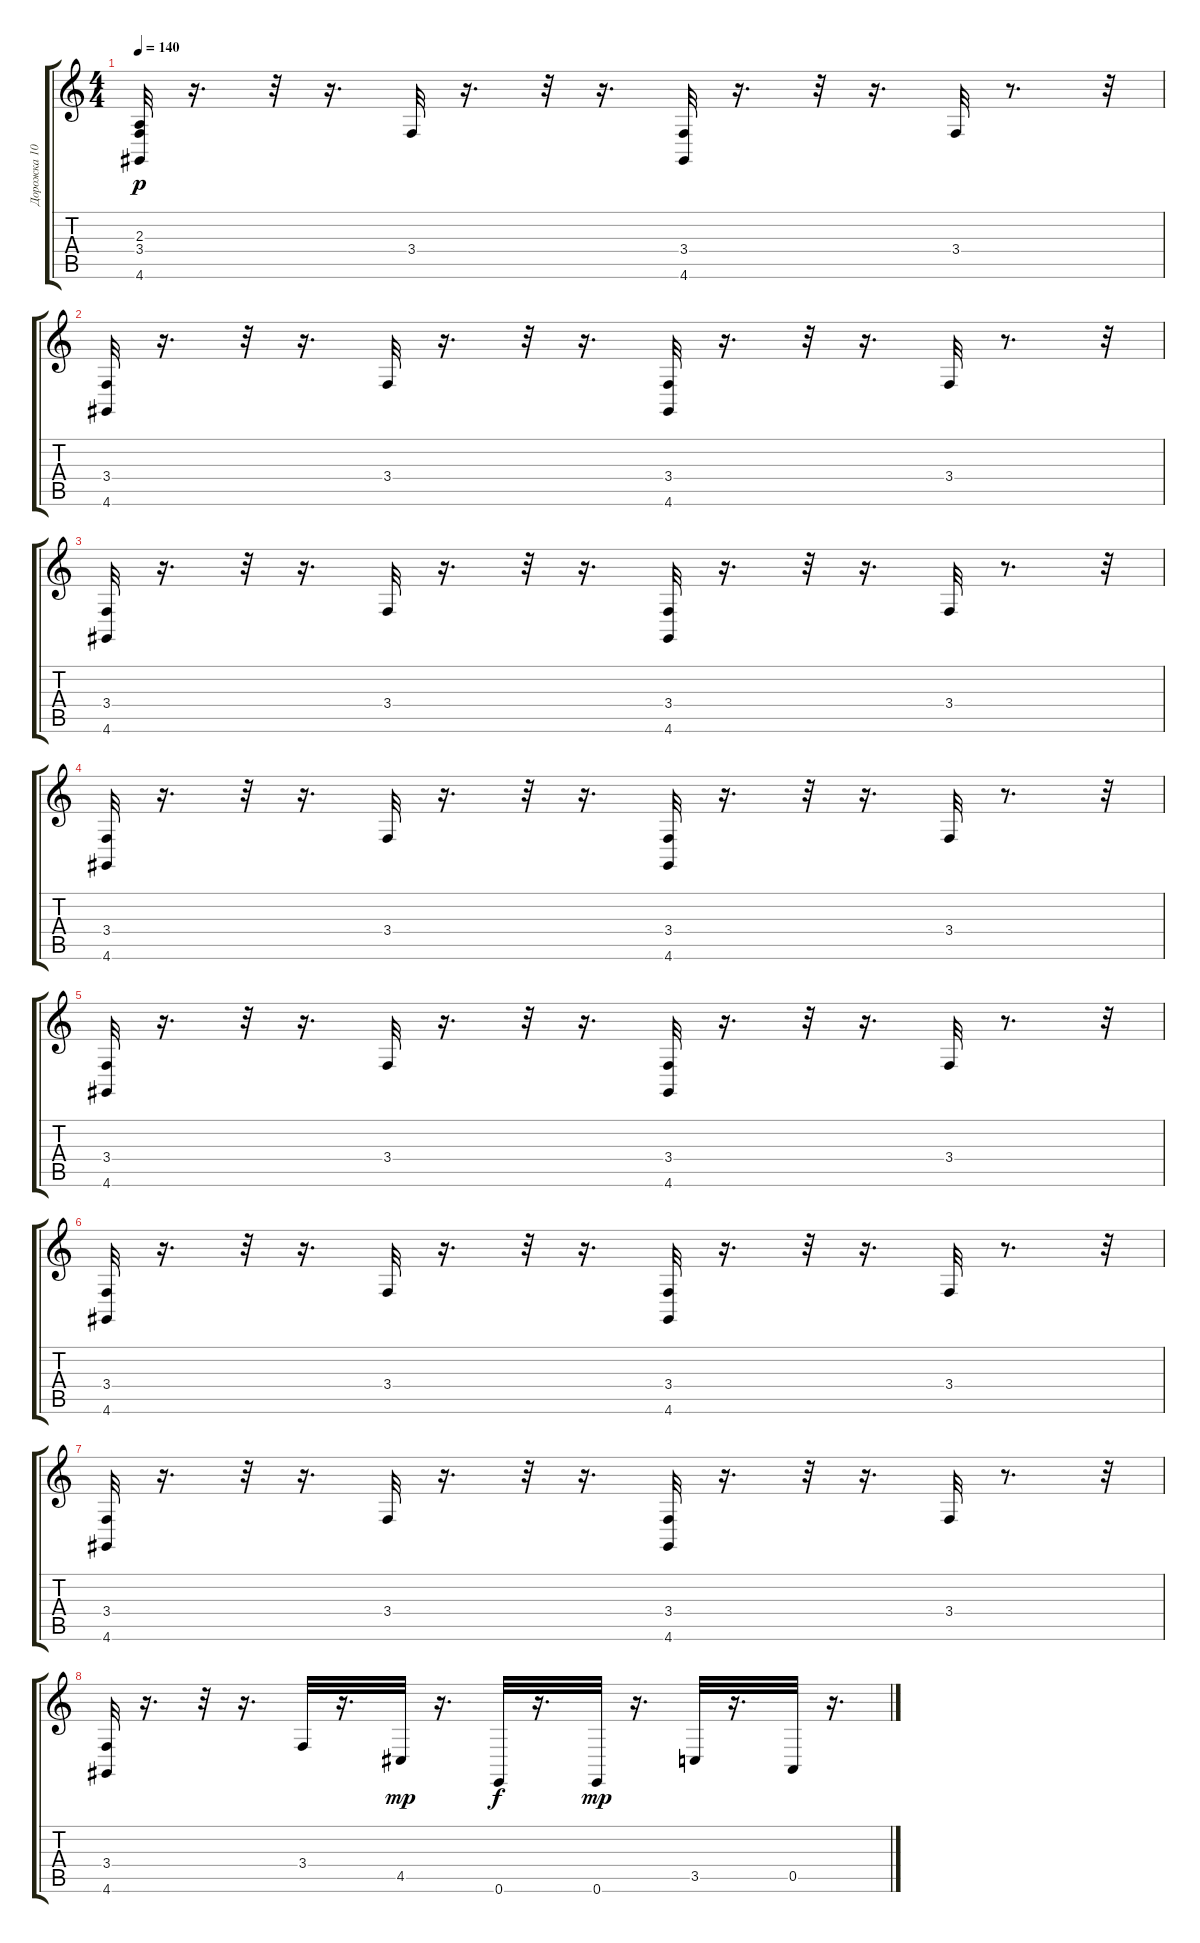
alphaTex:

\track ("Дорожка 10" "Дорожка 10") {instrument lead1square}
\staff {score tabs}
\tuning (E4 B3 G3 D3 A2 E2) {hide}
\ts (4 4)
\tempo 140
\clef g2
\ks c
(2.3 3.4 4.6).32{dy p} r.16{d} r.32 r.16{d} 3.4.32 r.16{d} r.32 r.16{d} (3.4 4.6).32 r.16{d} r.32 r.16{d} 3.4.32 r.8{d} r.32 |
(3.4 4.6).32 r.16{d} r.32 r.16{d} 3.4.32 r.16{d} r.32 r.16{d} (3.4 4.6).32 r.16{d} r.32 r.16{d} 3.4.32 r.8{d} r.32 |
(3.4 4.6).32 r.16{d} r.32 r.16{d} 3.4.32 r.16{d} r.32 r.16{d} (3.4 4.6).32 r.16{d} r.32 r.16{d} 3.4.32 r.8{d} r.32 |
(3.4 4.6).32 r.16{d} r.32 r.16{d} 3.4.32 r.16{d} r.32 r.16{d} (3.4 4.6).32 r.16{d} r.32 r.16{d} 3.4.32 r.8{d} r.32 |
(3.4 4.6).32 r.16{d} r.32 r.16{d} 3.4.32 r.16{d} r.32 r.16{d} (3.4 4.6).32 r.16{d} r.32 r.16{d} 3.4.32 r.8{d} r.32 |
(3.4 4.6).32 r.16{d} r.32 r.16{d} 3.4.32 r.16{d} r.32 r.16{d} (3.4 4.6).32 r.16{d} r.32 r.16{d} 3.4.32 r.8{d} r.32 |
(3.4 4.6).32 r.16{d} r.32 r.16{d} 3.4.32 r.16{d} r.32 r.16{d} (3.4 4.6).32 r.16{d} r.32 r.16{d} 3.4.32 r.8{d} r.32 |
(3.4 4.6).32 r.16{d} r.32 r.16{d} 3.4.32 r.16{d} 4.5.32{dy mp} r.16{d} 0.6.32{dy f} r.16{d} 0.6.32{dy mp} r.16{d} 3.5.32 r.16{d} 0.5.32 r.16{d}
